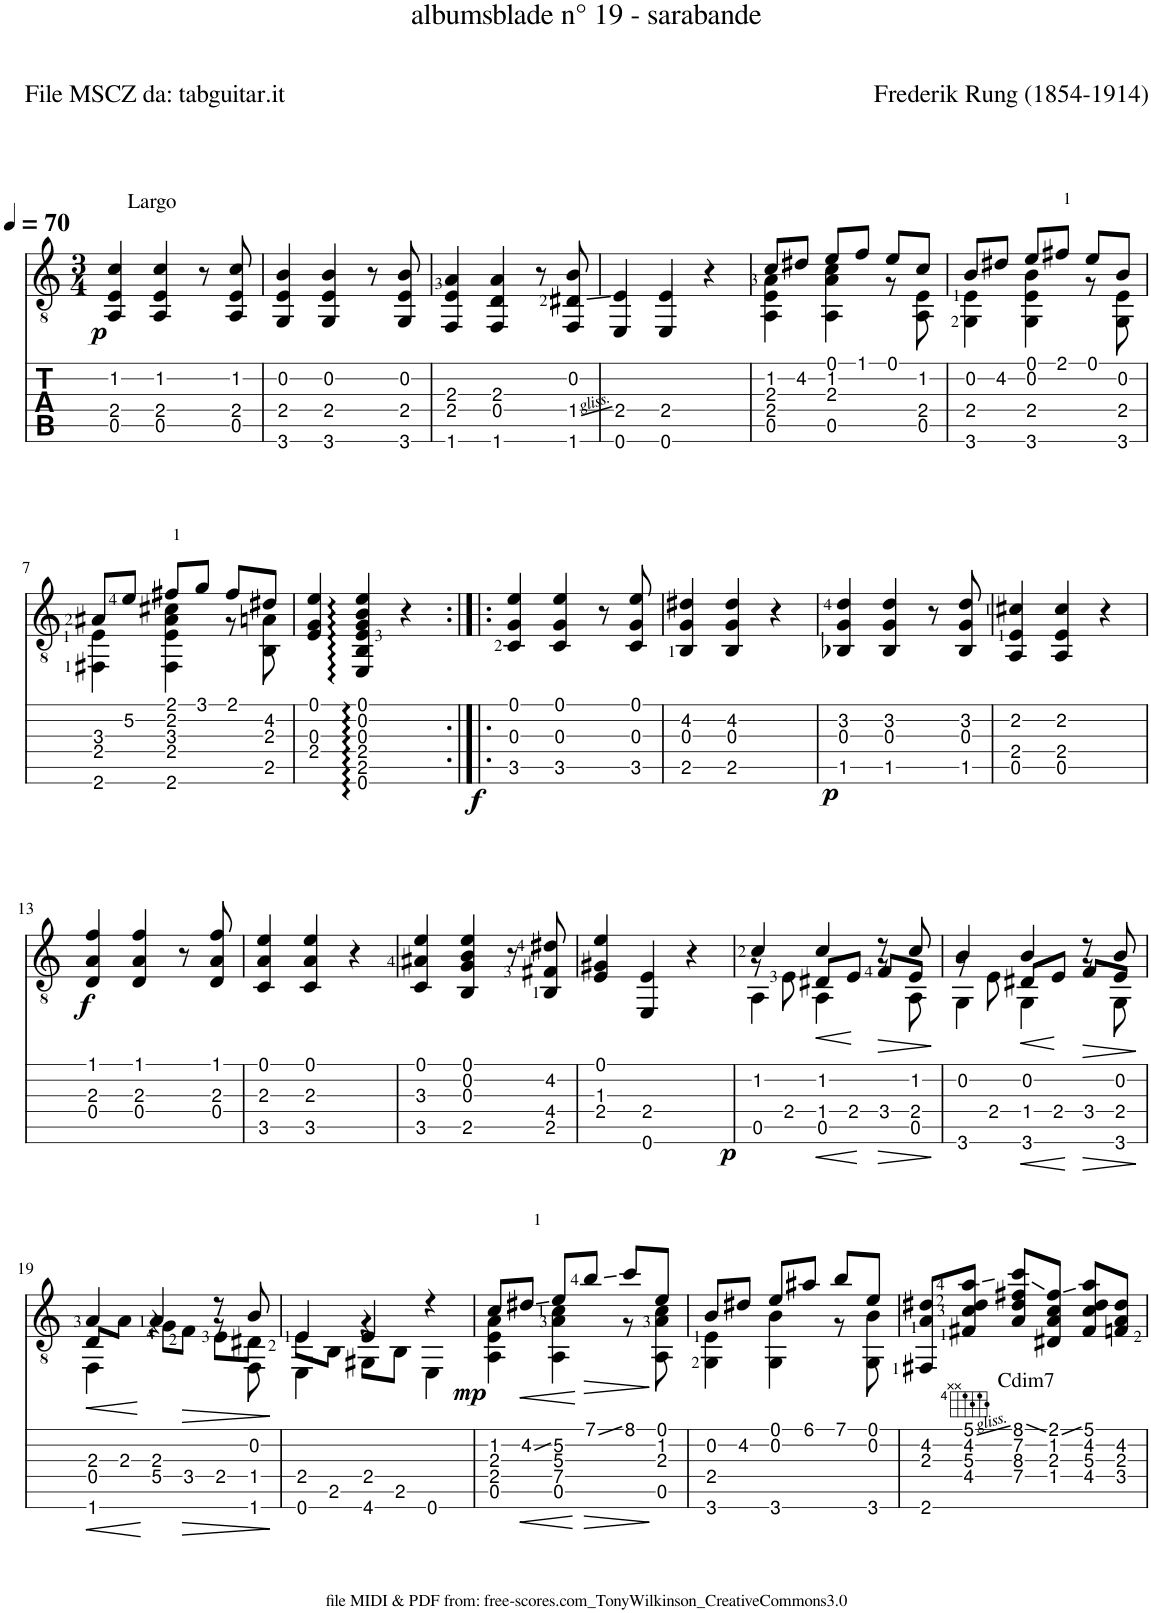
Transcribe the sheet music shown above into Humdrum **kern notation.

**kern	**kern	**dynam
*part1	*part1	*part1
*staff2	*staff1	*staff1/2
*I"Guitar	*	*
*I'Guit.	*	*
*stria6	*	*
*	*clefGv2	*
*k[]	*k[]	*
*M3/4	*M3/4	*
*MM70	*MM70	*
=1	=1	=1
!	!LO:TX:a:t=Largo	!
!	!	!LO:DY:b
4AA 4E 4c	4AA/ 4E/ 4c/	p
4AA 4E 4c	4AA/ 4E/ 4c/	.
8r	8r	.
8AA 8E 8c	8AA/ 8E/ 8c/	.
=2	=2	=2
4GG 4E 4B	4GG/ 4E/ 4B/	.
4GG 4E 4B	4GG/ 4E/ 4B/	.
8r	8r	.
8GG 8E 8B	8GG/ 8E/ 8B/	.
=3	=3	=3
4FF 4E 4A	4FF/ 4E/ 4A/	.
4FF 4D 4A	4FF/ 4D/ 4A/	.
8r	8r	.
8FF 8D# 8B	8FF/ 8D#X/ 8B/	.
=4	=4	=4
4EE 4E	4EE/ 4E/	.
4EE 4E	4EE/ 4E/	.
4r	4r	.
=5	=5	=5
*^	*^	*
8cL	4AA 4E 4A	8c/L	4AA\ 4E\ 4A\	.
8d#J	.	8d#X/J	.	.
8eL	4AA 4A 4c	8e/L	4AA\ 4A\ 4c\	.
8fJ	.	8f/J	.	.
8eL	8r	8e/L	8r	.
8cJ	8AA 8E	8c/J	8AA\ 8E\	.
=6	=6	=6	=6	=6
8BL	4GG 4E	8B/L	4GG\ 4E\	.
8d#J	.	8d#X/J	.	.
8eL	4GG 4E 4B	8e/L	4GG\ 4E\ 4B\	.
8f#J	.	8f#X/J	.	.
8eL	8r	8e/L	8r	.
8BJ	8GG 8E	8B/J	8GG\ 8E\	.
!!LO:LB:g=z	!!
=7	=7	=7	=7	=7
8A#L	4FF# 4E	8A#X/L	4FF#X\ 4E\	.
8eJ	.	8e/J	.	.
8f#L	4FF# 4E 4A# 4c#	8f#X/L	4FF#\ 4E\ 4A#\ 4c#X\	.
8gJ	.	8g/J	.	.
8f#L	8r	8f#/L	8r	.
8d#J	8BB 8A	8d#X/J	8BB\ 8An\	.
*v	*v	*	*	*
*	*v	*v	*
=8	=8	=8
4E 4G 4e	4E/ 4G/ 4e/	.
4EE: 4BB: 4E: 4G: 4B: 4e:	4EE/: 4BB/: 4E/: 4G/: 4B/: 4e/:	.
!	!	!LO:DY:b=2
4r	4r	f
=9:|!|:	=9:|!|:	=9:|!|:
4C 4G 4e	4C/ 4G/ 4e/	.
4C 4G 4e	4C/ 4G/ 4e/	.
8r	8r	.
8C 8G 8e	8C/ 8G/ 8e/	.
=10	=10	=10
4BB 4G 4d#	4BB/ 4G/ 4d#X/	.
4BB 4G 4d#	4BB/ 4G/ 4d#/	.
4r	4r	.
=11	=11	=11
!	!	!LO:DY:b=2
4BB- 4G 4d	4BB-X/ 4G/ 4d/	p
4BB- 4G 4d	4BB-/ 4G/ 4d/	.
8r	8r	.
8BB- 8G 8d	8BB-/ 8G/ 8d/	.
=12	=12	=12
4AA 4E 4c#	4AA/ 4E/ 4c#X/	.
4AA 4E 4c#	4AA/ 4E/ 4c#/	.
4r	4r	.
!!LO:LB:g=z
=13	=13	=13
!	!	!LO:DY:b
4D 4A 4f	4D/ 4A/ 4f/	f
4D 4A 4f	4D/ 4A/ 4f/	.
8r	8r	.
8D 8A 8f	8D/ 8A/ 8f/	.
=14	=14	=14
4C 4A 4e	4C/ 4A/ 4e/	.
4C 4A 4e	4C/ 4A/ 4e/	.
4r	4r	.
=15	=15	=15
4C 4A# 4e	4C/ 4A#X/ 4e/	.
4BB 4G 4B 4e	4BB/ 4G/ 4B/ 4e/	.
8r	8r	.
8BB 8F# 8d#	8BB/ 8F#X/ 8d#X/	.
=16	=16	=16
4E 4G# 4e	4E/ 4G#X/ 4e/	.
4EE 4E	4EE/ 4E/	.
!	!	!LO:DY:b=2
4r	4r	p
=17	=17	=17
*^	*^	*
*	*^	*	*^	*
4c	8r	4AA	4c/	8r	4AA\	.
.	8E	.	.	8E\	.	.
!	!	!	!	!	!	!LO:HP:b
4c	8D#L	4AA	4c/	8D#X/L	4AA\	<
.	8EJ	.	.	8E/J	.	.
!	!	!	!	!	!	!LO:HP:b
8r	8FL	8r	8r	8F/L	8r	>
8c	8EJ	8AA	8c/	8E/J	8AA\	.
*v	*v	*v	*	*	*	*
*	*v	*v	*v	*
.	.	[ ]
=18	=18	=18
*^	*^	*
*	*^	*	*^	*
4B	8r	4GG	4B/	8r	4GG\	.
.	8E	.	.	8E\	.	.
!	!	!	!	!	!	!LO:HP:b
4B	8D#L	4GG	4B/	8D#X/L	4GG\	<
.	8EJ	.	.	8E/J	.	.
!	!	!	!	!	!	!LO:HP:b
8r	8FL	8r	8r	8F/L	8r	>
8B	8EJ	8GG	8B/	8E/J	8GG\	.
*v	*v	*v	*	*	*	*
*	*v	*v	*v	*
.	.	[ ]
!!LO:LB:g=z
=19	=19	=19
*^	*	*
*	*^	*	*
!	!	!	!	!LO:HP:b
*	*	*	*^	*
*	*	*	*	*^	*
4A	8DL	4FF	4A/	8D/L	4FF\	<
.	8AJ	.	.	8A\J	.	.
4A	8GL	4r	4A/	8G\L	4r	.
!	!	!	!	!	!	!LO:HP:b=2
!	!	!	!	!	!	!LO:HP:n=1:b
.	8FJ	.	.	8F\J	.	> >
8r	8EL	8r	8r	8E\L	8r	.
8B	8D#J	8FF	8B/	8D#X\J	8FF\	.
*v	*v	*v	*	*	*	*
*	*v	*v	*v	*
.	.	] [
=20	=20	=20
*^	*^	*
*	*^	*	*^	*
4E	8EL	4EE	4E/	8E\L	4EE\	.
.	8BBJ	.	.	8BB\J	.	.
4E	8GG#L	4r	4E/	8GG#X\L	4r	.
.	8BBJ	.	.	8BB\J	.	.
!	!	!	!	!	!	!LO:DY:b
4r	4EE	4ryy	4r	4EE\	4ryy	mp
*	*v	*v	*	*	*	*
*	*	*	*v	*v	*
=21	=21	=21	=21	=21
8cL	4AA 4E 4A	8c/L	4AA\ 4E\ 4A\	.
!	!	!	!	!LO:HP:b
8d#J	.	8d#X/J	.	<
8eL	4AA 4A 4c	8e/L	4AA\ 4A\ 4c\	.
!	!	!	!	!LO:HP:b
8bJ	.	8b/J	.	>
8ccL	8r	8cc/L	8r	.
8eJ	8AA 8A 8c	8e/J	8AA\ 8A\ 8c\	.
*v	*v	*	*	*
*	*v	*v	*
.	.	[ ] ]
=22	=22	=22
*^	*^	*
8BL	4GG 4E	8B/L	4GG\ 4E\	.
8d#J	.	8d#X/J	.	.
8eL	4GG 4B	8e/L	4GG\ 4B\	.
8a#J	.	8a#X/J	.	.
8bL	8r	8b/L	8r	.
8eJ	8GG 8B	8e/J	8GG\ 8B\	.
*v	*v	*	*	*
*	*v	*v	*
=23	=23	=23
8FF#\ 8A\ 8d#\L	8FF#X/ 8A/ 8d#X/L	.
8F#\ 8c\ 8d#\ 8a\J	8F#X/ 8c/ 8d#/ 8a/J	.
!LO:TX:a:t=Cdim7	!	!
8A\ 8d#\ 8f#\ 8cc\L	8A/ 8d#/ 8f#X/ 8cc/L	.
8D#\ 8A\ 8c\ 8f#\J	8D#X/ 8A/ 8c/ 8f#/J	.
8F#\ 8c\ 8d#\ 8a\L	8F#/ 8c/ 8d#/ 8a/L	.
8F\ 8A\ 8d#\J	8Fn/ 8A/ 8d#/J	.
=	=	=
*-	*-	*-
